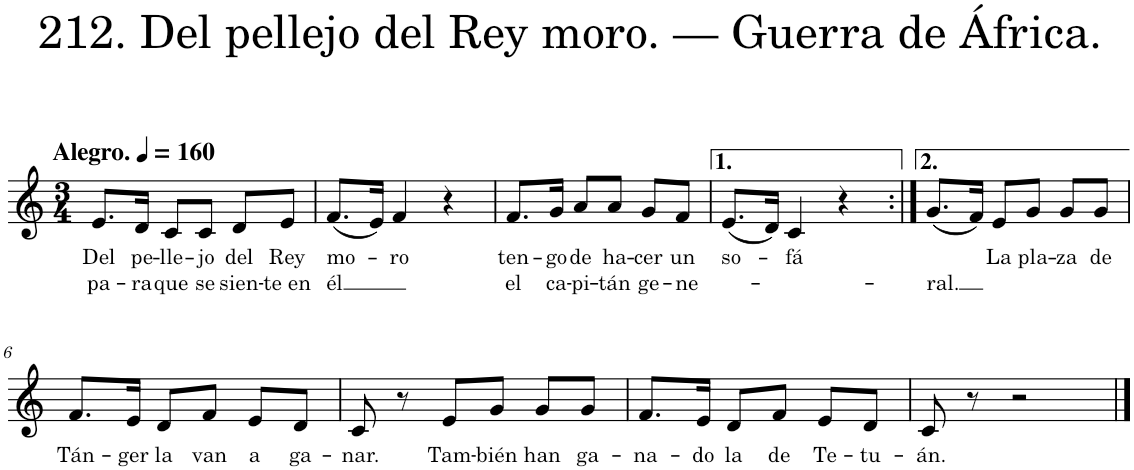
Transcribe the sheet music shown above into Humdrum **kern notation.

**kern	**text	**text
*part1	*part1	*part1
*staff1	*staff1	*staff1
*I"Piano	*	*
*I'Pno.	*	*
*clefG2	*	*
*k[]	*	*
*M3/4	*	*
*MM160	*	*
=1	=1	=1
!LO:TX:a:B:t=Alegro.	!	!
!	!LO:LY:b	!LO:LY:b
8.e/L	Del	pa-
!	!LO:LY:b	!LO:LY:b
16d/Jk	pe-	-ra
!	!LO:LY:b	!LO:LY:b
8c/L	-lle-	que
!	!LO:LY:b	!LO:LY:b
8c/J	-jo	se
!	!LO:LY:b	!LO:LY:b
8d/L	del	sien-
!	!LO:LY:b	!LO:LY:b
8e/J	Rey	-te en
=2	=2	=2
!	!LO:LY:b	!LO:LY:b
(8.f/L	mo-	él
16e/Jk)	.	.
!	!LO:LY:b	!
4f/	-ro	.
4r	.	.
=3	=3	=3
!	!LO:LY:b	!LO:LY:b
8.f/L	ten-	el
!	!LO:LY:b	!LO:LY:b
16g/Jk	-go	ca-
!	!LO:LY:b	!LO:LY:b
8a/L	de	-pi-
!	!LO:LY:b	!LO:LY:b
8a/J	ha-	-tán
!	!LO:LY:b	!LO:LY:b
8g/L	-cer	ge-
!	!LO:LY:b	!LO:LY:b
8f/J	un	-ne-
=4	=4	=4
!	!LO:LY:b	!
(8.e/L	so-	.
16d/Jk)	.	.
!	!LO:LY:b	!
4c/	-fá	.
4r	.	.
=5:|!	=5:|!	=5:|!
!	!	!LO:LY:b
(8.g/L	.	-ral.
16f/Jk)	.	.
!	!LO:LY:b	!
8e/L	La	.
!	!LO:LY:b	!
8g/J	pla-	.
!	!LO:LY:b	!
8g/L	-za	.
!	!LO:LY:b	!
8g/J	de	.
!!LO:LB:g=z
=6	=6	=6
!	!LO:LY:b	!
8.f/L	Tán-	.
!	!LO:LY:b	!
16e/Jk	-ger	.
!	!LO:LY:b	!
8d/L	la	.
!	!LO:LY:b	!
8f/J	van	.
!	!LO:LY:b	!
8e/L	a	.
!	!LO:LY:b	!
8d/J	ga-	.
=7	=7	=7
!	!LO:LY:b	!
8c/	-nar.	.
8r	.	.
!	!LO:LY:b	!
8e/L	Tam-	.
!	!LO:LY:b	!
8g/J	-bién	.
!	!LO:LY:b	!
8g/L	han	.
!	!LO:LY:b	!
8g/J	ga-	.
=8	=8	=8
!	!LO:LY:b	!
8.f/L	-na-	.
!	!LO:LY:b	!
16e/Jk	-do	.
!	!LO:LY:b	!
8d/L	la	.
!	!LO:LY:b	!
8f/J	de	.
!	!LO:LY:b	!
8e/L	Te-	.
!	!LO:LY:b	!
8d/J	-tu-	.
=9	=9	=9
!	!LO:LY:b	!
8c/	-án.	.
8r	.	.
2r	.	.
==	==	==
*-	*-	*-
